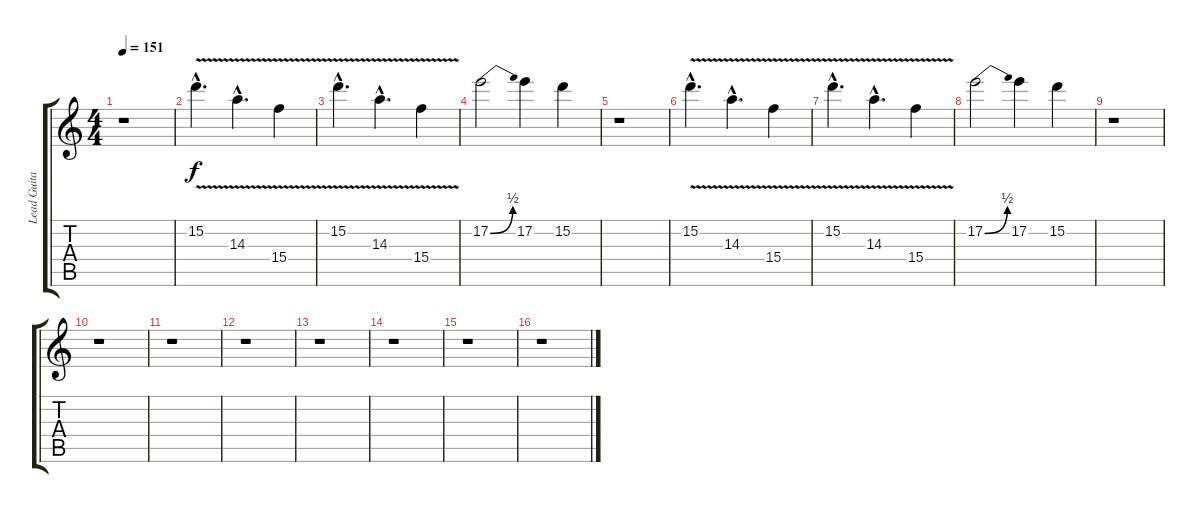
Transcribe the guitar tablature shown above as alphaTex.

\track ("Lead Guitar" "Lead Guita") {instrument overdrivenguitar}
\staff {score tabs}
\tuning (E4 B3 G3 D3 A2 E2) {hide}
\ts (4 4)
\tempo 151
\clef g2
\ks c
r.1{dy f} |
15.2{v hac}.4{d} 14.3{v hac}.4{d} 15.4{v}.4 |
15.2{v hac}.4{d} 14.3{v hac}.4{d} 15.4{v}.4 |
17.2{be (bend 0 0 60 2)}.2 17.2.4 15.2.4 |
r.1 |
15.2{v hac}.4{d} 14.3{v hac}.4{d} 15.4{v}.4 |
15.2{v hac}.4{d} 14.3{v hac}.4{d} 15.4{v}.4 |
17.2{be (bend 0 0 60 2)}.2 17.2.4 15.2.4 |
r.1 |
r.1 |
r.1 |
r.1 |
r.1 |
r.1 |
r.1 |
r.1
